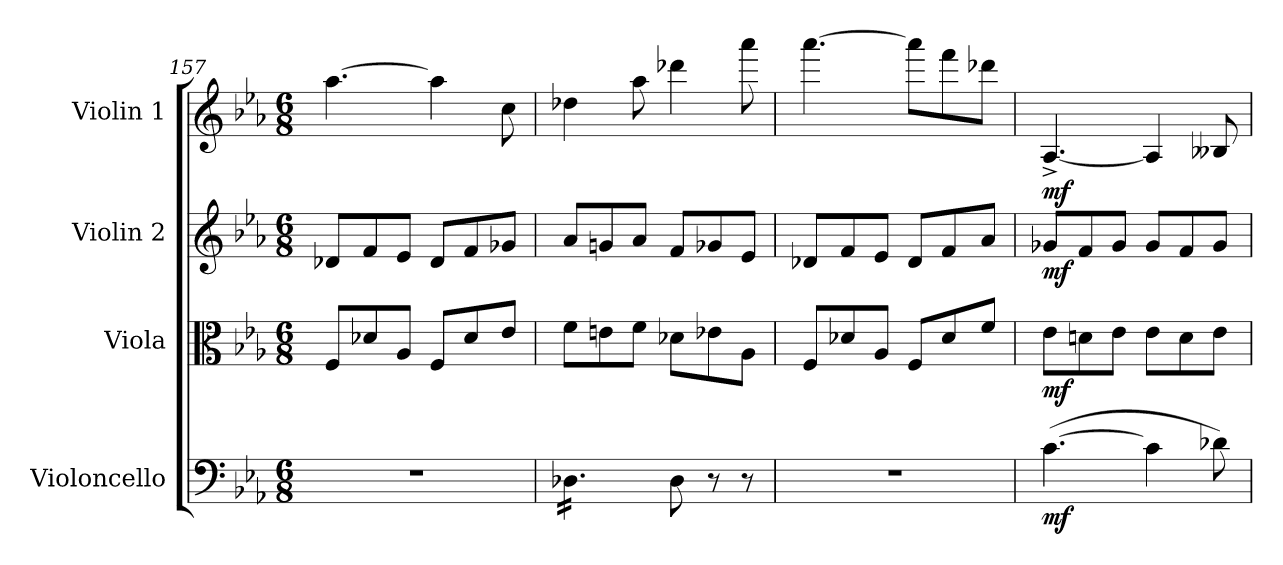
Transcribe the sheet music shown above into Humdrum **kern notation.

**kern	**dynam	**kern	**dynam	**kern	**dynam	**kern	**dynam
*part4	*part4	*part3	*part3	*part2	*part2	*part1	*part1
*staff4	*staff4	*staff3	*staff3	*staff2	*staff2	*staff1	*staff1
*I"Violoncello	*	*I"Viola	*	*I"Violin 2	*	*I"Violin 1	*
*I'Vc	*	*I'Vla	*	*I'Vln	*	*I'Vln	*
*clefF4	*	*clefC3	*	*clefG2	*	*clefG2	*
*k[b-e-a-]	*	*k[b-e-a-]	*	*k[b-e-a-]	*	*k[b-e-a-]	*
*M6/8	*	*M6/8	*	*M6/8	*	*M6/8	*
=157	=157	=157	=157	=157	=157	=157	=157
2.r	.	8F/L	.	8d-X/L	.	[4.aa-\	.
.	.	8d-X/	.	8f/	.	.	.
.	.	8A-/J	.	8e-/J	.	.	.
.	.	8F/L	.	8d-/L	.	4aa-\]	.
.	.	8d-/	.	8f/	.	.	.
.	.	8e-/J	.	8g-X/J	.	8cc\	.
=158	=158	=158	=158	=158	=158	=158	=158
*tremolo	*	*	*	*	*	*	*
16D-X\LL	.	8f\L	.	8a-/L	.	4dd-X\	.
16D-X\	.	.	.	.	.	.	.
16D-X\	.	8en\	.	8gn/	.	.	.
16D-X\	.	.	.	.	.	.	.
16D-X\	.	8f\J	.	8a-/J	.	8aa-\	.
16D-X\JJ	.	.	.	.	.	.	.
*Xtremolo	*	*	*	*	*	*	*
8D-\	.	8d-X\L	.	8f/L	.	4ddd-X\	.
8r	.	8e-X\	.	8g-X/	.	.	.
8r	.	8A-\J	.	8e-/J	.	8aaa-\	.
!!LO:LB:g=z
=159	=159	=159	=159	=159	=159	=159	=159
2.r	.	8F/L	.	8d-X/L	.	[4.aaa-\	.
.	.	8d-X/	.	8f/	.	.	.
.	.	8A-/J	.	8e-/J	.	.	.
.	.	8F/L	.	8d-/L	.	8aaa-\L]	.
.	.	8d-/	.	8f/	.	8fff\	.
.	.	8f/J	.	8a-/J	.	8ddd-X\J	.
=160	=160	=160	=160	=160	=160	=160	=160
!	!LO:DY:b	!	!LO:DY:b	!	!LO:DY:b	!	!LO:DY:b
(>[4.c\	mf	8e-\L	mf	8g-X/L	mf	[4.A-^/	mf
.	.	8dn\	.	8f/	.	.	.
.	.	8e-\J	.	8g-/J	.	.	.
4c\]	.	8e-\L	.	8g-/L	.	4A-/]	.
.	.	8d\	.	8f/	.	.	.
8d-X\)	.	8e-\J	.	8g-/J	.	8B--X/	.
=	=	=	=	=	=	=	=
*-	*-	*-	*-	*-	*-	*-	*-
